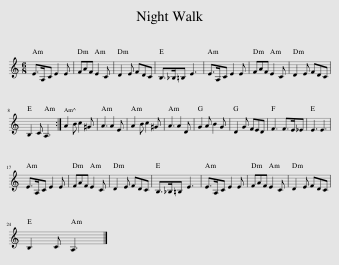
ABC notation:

X:1
L:1/8
M:6/8
I:linebreak $
K:C
V:1 treble
V:1
 E>A,C E2 E | FAF E2 C | D2 E FDC | B,>_B,=B, E3 | E>A,C E2 E | %5
 FAF E2 C | D2 E FDC |$ B,2 C A,3 :| A2 B c2 ^G | A3 A2 E | %10
 A2 B c2 ^G | A3 A2 D | G2 A B2 G | D2 G FED | F3 F>E_E | %15
 E3 E3 |$ E>A,C E2 E | FAF E2 C | D2 E FDC | B,>_B,=B, E3 | %20
 E>A,C E2 E | FAF E2 C | D2 E FDC |$ B,2 C A,3 |] %24
